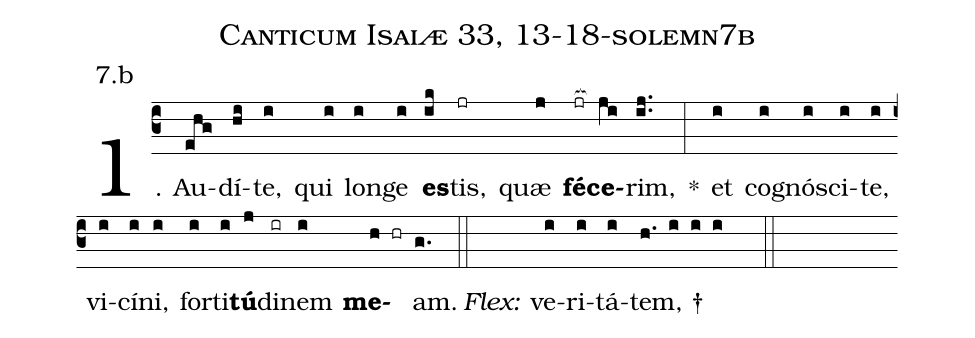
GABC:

name: Canticum Isaiæ 33, 13-18-solemn7b;
annotation: 7.b;
%%
(c3)1. Au(ehg)dí(hi)te,(i) qui(i) lon(i)ge(i) <b>es</b>(ik)tis,(jr) quæ(j) <b>fé</b>(jr[ocb:1{])<b>ce</b>(ji[ocb:0}])rim,(ij..) *(:) et(i) co(i)gnó(i)sci(i)te,(i) vi(i)cí(i)ni,(i) for(i)ti(i)<b>tú</b>(j)di(ir)nem(i) <b>me</b>(h hr)am.(g.) (::)
<i>Flex:</i>()  ve(i)ri(i)tá(i)tem, †(h. i i i  ::)
